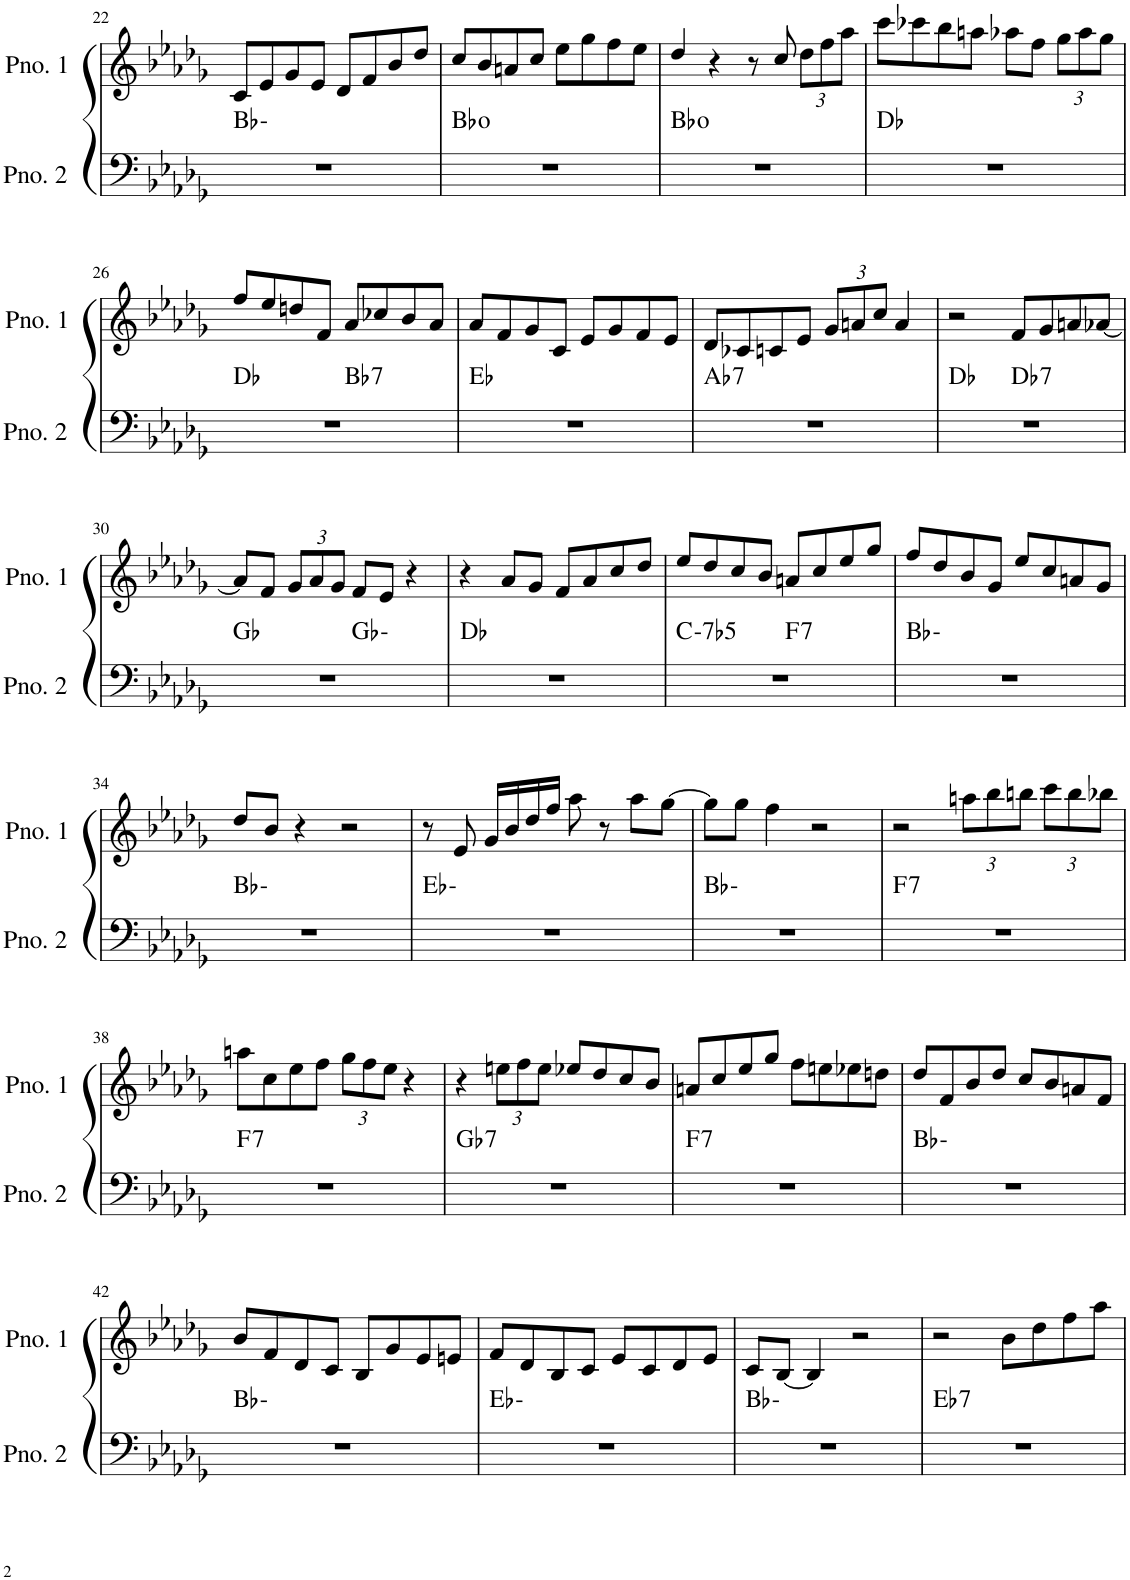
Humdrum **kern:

**kern	**harte	**kern
*part2	*part2	*part1
*staff2	*	*staff1
*I"ピアノ 2	*	*I"ピアノ 1
!!LO:PB:g=z
*clefF4	*	*clefG2
*k[b-e-a-d-g-]	*	*k[b-e-a-d-g-]
*M4/4	*	*M4/4
=22	=22	=22
1r	Bb:min	8c/L
.	.	8e-/
.	.	8g-/
.	.	8e-/J
.	.	8d-/L
.	.	8f/
.	.	8b-/
.	.	8dd-/J
=23	=23	=23
1r	Bb:dim	8cc/L
.	.	8b-/
.	.	8an/
.	.	8cc/J
.	.	8ee-\L
.	.	8gg-\
.	.	8ff\
.	.	8ee-\J
=24	=24	=24
1r	Bb:dim	4dd-/
.	.	4r
.	.	8r
.	.	8cc/
*	*	*Xbrackettup
.	.	12dd-\L
.	.	12ff\
.	.	12aa-\J
=25	=25	=25
1r	Db:maj	8ccc\L
.	.	8ccc-X\
.	.	8bb-\
.	.	8aan\J
.	.	8aa-X\L
.	.	8ff\J
.	.	12gg-\L
.	.	12aa-\
.	.	12gg-\J
!!LO:LB:g=z
=26	=26	=26
*^	*	*
1r	2ryy	Db:maj	8ff/L
.	.	.	8ee-/
.	.	.	8ddn/
.	.	.	8f/J
!	!	!LO:H:kt=7	!
.	2ryy	Bb:7	8a-/L
.	.	.	8cc-X/
.	.	.	8b-/
.	.	.	8a-/J
*v	*v	*	*
=27	=27	=27
1r	Eb:maj	8a-/L
.	.	8f/
.	.	8g-/
.	.	8c/J
.	.	8e-/L
.	.	8g-/
.	.	8f/
.	.	8e-/J
=28	=28	=28
!	!LO:H:kt=7	!
1r	Ab:7	8d-/L
.	.	8c-X/
.	.	8cn/
.	.	8e-/J
.	.	12g-/L
.	.	12an/
.	.	12cc/J
.	.	4a/
=29	=29	=29
*^	*	*
1r	2ryy	Db:maj	2r
!	!	!LO:H:kt=7	!
.	2ryy	Db:7	8f/L
.	.	.	8g-/
.	.	.	8an/
.	.	.	[8a-X/J
!!LO:LB:g=z
=30	=30	=30	=30
1r	2ryy	Gb:maj	8a-/L]
.	.	.	8f/J
.	.	.	12g-/L
.	.	.	12a-/
.	.	.	12g-/J
.	2ryy	Gb:min	8f/L
.	.	.	8e-/J
.	.	.	4r
*v	*v	*	*
=31	=31	=31
1r	Db:maj	4r
.	.	8a-/L
.	.	8g-/J
.	.	8f/L
.	.	8a-/
.	.	8cc/
.	.	8dd-/J
=32	=32	=32
!	!LO:H:kt=-7b5	!
*^	*	*
1r	2ryy	C:hdim7	8ee-/L
.	.	.	8dd-/
.	.	.	8cc/
.	.	.	8b-/J
!	!	!LO:H:kt=7	!
.	2ryy	F:7	8an/L
.	.	.	8cc/
.	.	.	8ee-/
.	.	.	8gg-/J
*v	*v	*	*
=33	=33	=33
1r	Bb:min	8ff/L
.	.	8dd-/
.	.	8b-/
.	.	8g-/J
.	.	8ee-/L
.	.	8cc/
.	.	8an/
.	.	8g-/J
!!LO:LB:g=z
=34	=34	=34
1r	Bb:min	8dd-/L
.	.	8b-/J
.	.	4r
.	.	2r
=35	=35	=35
1r	Eb:min	8r
.	.	8e-/
.	.	16g-/LL
.	.	16b-/
.	.	16dd-/
.	.	16ff/JJ
.	.	8aa-\
.	.	8r
.	.	8aa-\L
.	.	[8gg-\J
=36	=36	=36
1r	Bb:min	8gg-\L]
.	.	8gg-\J
.	.	4ff\
.	.	2r
=37	=37	=37
!	!LO:H:kt=7	!
1r	F:7	2r
.	.	12aan\L
.	.	12bb-\
.	.	12bbn\J
.	.	12ccc\L
.	.	12bb\
.	.	12bb-X\J
!!LO:LB:g=z
=38	=38	=38
!	!LO:H:kt=7	!
1r	F:7	8aan\L
.	.	8cc\
.	.	8ee-\
.	.	8ff\J
.	.	12gg-\L
.	.	12ff\
.	.	12ee-\J
.	.	4r
=39	=39	=39
!	!LO:H:kt=7	!
1r	Gb:7	4r
.	.	12een\L
.	.	12ff\
.	.	12ee\J
.	.	8ee-X/L
.	.	8dd-/
.	.	8cc/
.	.	8b-/J
=40	=40	=40
!	!LO:H:kt=7	!
1r	F:7	8an/L
.	.	8cc/
.	.	8ee-/
.	.	8gg-/J
.	.	8ff\L
.	.	8een\
.	.	8ee-X\
.	.	8ddn\J
=41	=41	=41
1r	Bb:min	8dd-/L
.	.	8f/
.	.	8b-/
.	.	8dd-/J
.	.	8cc/L
.	.	8b-/
.	.	8an/
.	.	8f/J
!!LO:LB:g=z
=42	=42	=42
1r	Bb:min	8b-/L
.	.	8f/
.	.	8d-/
.	.	8c/J
.	.	8B-/L
.	.	8g-/
.	.	8e-/
.	.	8en/J
=43	=43	=43
1r	Eb:min	8f/L
.	.	8d-/
.	.	8B-/
.	.	8c/J
.	.	8e-/L
.	.	8c/
.	.	8d-/
.	.	8e-/J
=44	=44	=44
1r	Bb:min	8c/L
.	.	[8B-/J
.	.	4B-/]
.	.	2r
=45	=45	=45
!	!LO:H:kt=7	!
1r	Eb:7	2r
.	.	8b-\L
.	.	8dd-\
.	.	8ff\
.	.	8aa-\J
=	=	=
*-	*-	*-
